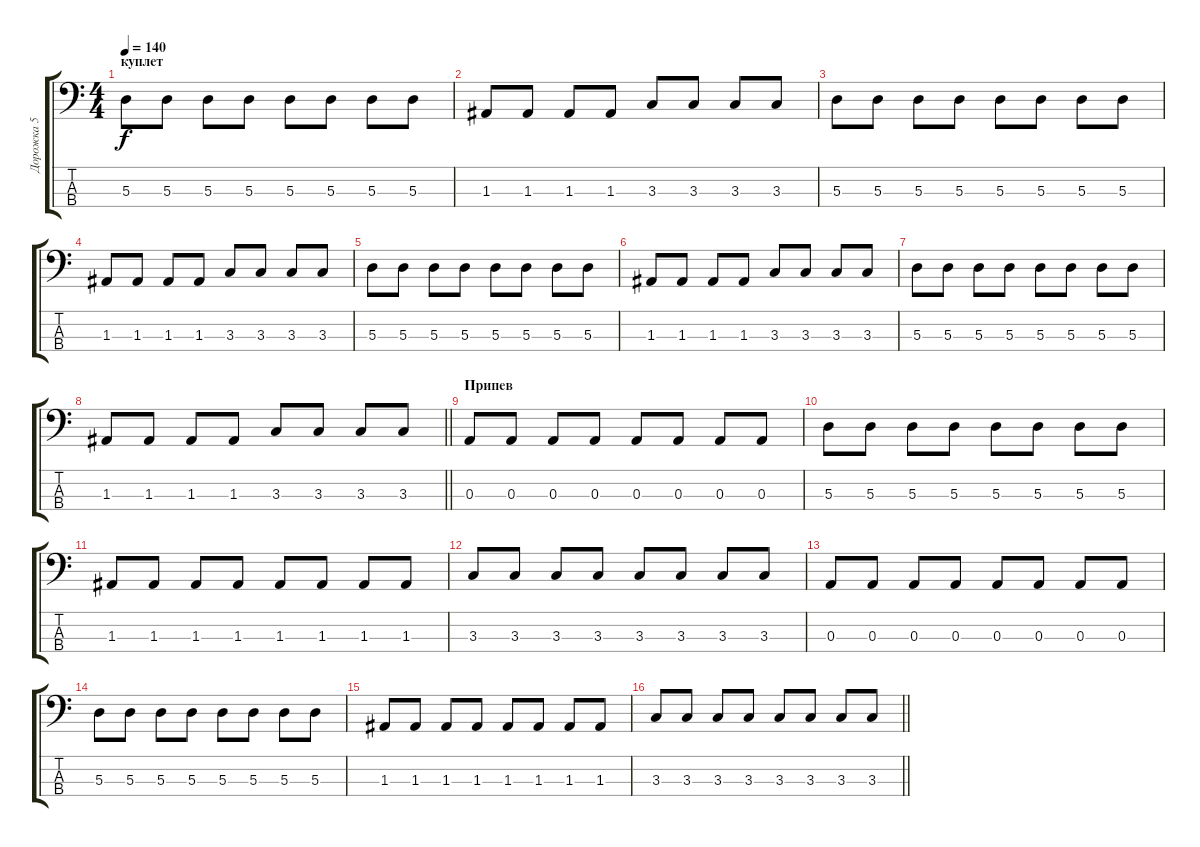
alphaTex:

\track ("Дорожка 5" "Дорожка 5") {instrument synthbass2}
\staff {score tabs}
\tuning (G2 D2 A1 E1) {hide}
\ts (4 4)
\section ("" "куплет")
\tempo 140
\clef f4
\ks c
5.3.8{dy f} 5.3.8 5.3.8 5.3.8 5.3.8 5.3.8 5.3.8 5.3.8 |
1.3.8 1.3.8 1.3.8 1.3.8 3.3.8 3.3.8 3.3.8 3.3.8 |
5.3.8 5.3.8 5.3.8 5.3.8 5.3.8 5.3.8 5.3.8 5.3.8 |
1.3.8 1.3.8 1.3.8 1.3.8 3.3.8 3.3.8 3.3.8 3.3.8 |
5.3.8 5.3.8 5.3.8 5.3.8 5.3.8 5.3.8 5.3.8 5.3.8 |
1.3.8 1.3.8 1.3.8 1.3.8 3.3.8 3.3.8 3.3.8 3.3.8 |
5.3.8 5.3.8 5.3.8 5.3.8 5.3.8 5.3.8 5.3.8 5.3.8 |
\barLineRight lightlight
1.3.8 1.3.8 1.3.8 1.3.8 3.3.8 3.3.8 3.3.8 3.3.8 |
\section ("" "Припев")
0.3.8 0.3.8 0.3.8 0.3.8 0.3.8 0.3.8 0.3.8 0.3.8 |
5.3.8 5.3.8 5.3.8 5.3.8 5.3.8 5.3.8 5.3.8 5.3.8 |
1.3.8 1.3.8 1.3.8 1.3.8 1.3.8 1.3.8 1.3.8 1.3.8 |
3.3.8 3.3.8 3.3.8 3.3.8 3.3.8 3.3.8 3.3.8 3.3.8 |
0.3.8 0.3.8 0.3.8 0.3.8 0.3.8 0.3.8 0.3.8 0.3.8 |
5.3.8 5.3.8 5.3.8 5.3.8 5.3.8 5.3.8 5.3.8 5.3.8 |
1.3.8 1.3.8 1.3.8 1.3.8 1.3.8 1.3.8 1.3.8 1.3.8 |
\barLineRight lightlight
3.3.8 3.3.8 3.3.8 3.3.8 3.3.8 3.3.8 3.3.8 3.3.8
